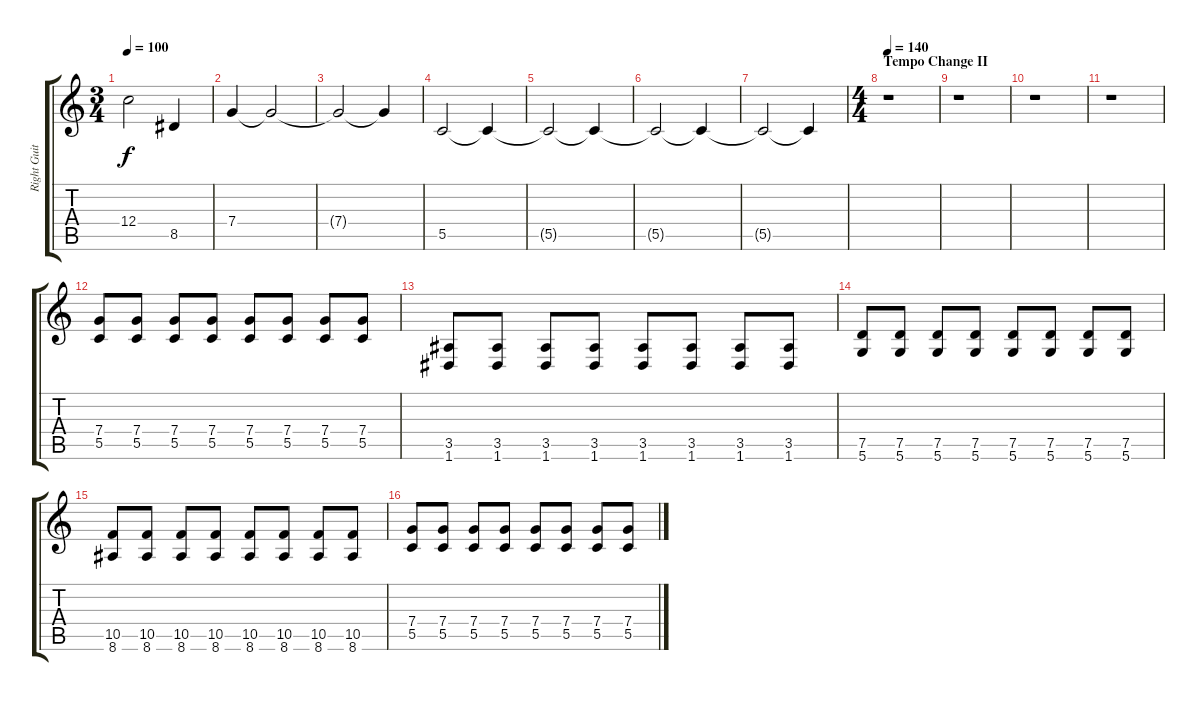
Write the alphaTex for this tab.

\track ("Right Guitar" "Right Guit") {instrument distortionguitar}
\staff {score tabs}
\tuning (D4 A3 F3 C3 G2 D2) {hide}
\ts (3 4)
\tempo 100
\clef g2
\ks c
12.4.2{dy f} 8.5.4 |
7.4.4 7.4{t}.2 |
7.4{t}.2 7.4{t}.4 |
5.5.2 5.5{t}.4 |
5.5{t}.2 5.5{t}.4 |
5.5{t}.2 5.5{t}.4 |
5.5{t}.2 5.5{t}.4 |
\ts (4 4)
\section ("" "Tempo Change II")
\tempo 140
r.1 |
r.1 |
r.1 |
r.1 |
(7.4 5.5).8{volume 11} (7.4 5.5).8 (7.4 5.5).8 (7.4 5.5).8 (7.4 5.5).8 (7.4 5.5).8 (7.4 5.5).8 (7.4 5.5).8 |
(3.5 1.6).8 (3.5 1.6).8 (3.5 1.6).8 (3.5 1.6).8 (3.5 1.6).8 (3.5 1.6).8 (3.5 1.6).8 (3.5 1.6).8 |
(7.5 5.6).8 (7.5 5.6).8 (7.5 5.6).8 (7.5 5.6).8 (7.5 5.6).8 (7.5 5.6).8 (7.5 5.6).8 (7.5 5.6).8 |
(10.5 8.6).8 (10.5 8.6).8 (10.5 8.6).8 (10.5 8.6).8 (10.5 8.6).8 (10.5 8.6).8 (10.5 8.6).8 (10.5 8.6).8 |
(7.4 5.5).8 (7.4 5.5).8 (7.4 5.5).8 (7.4 5.5).8 (7.4 5.5).8 (7.4 5.5).8 (7.4 5.5).8 (7.4 5.5).8
